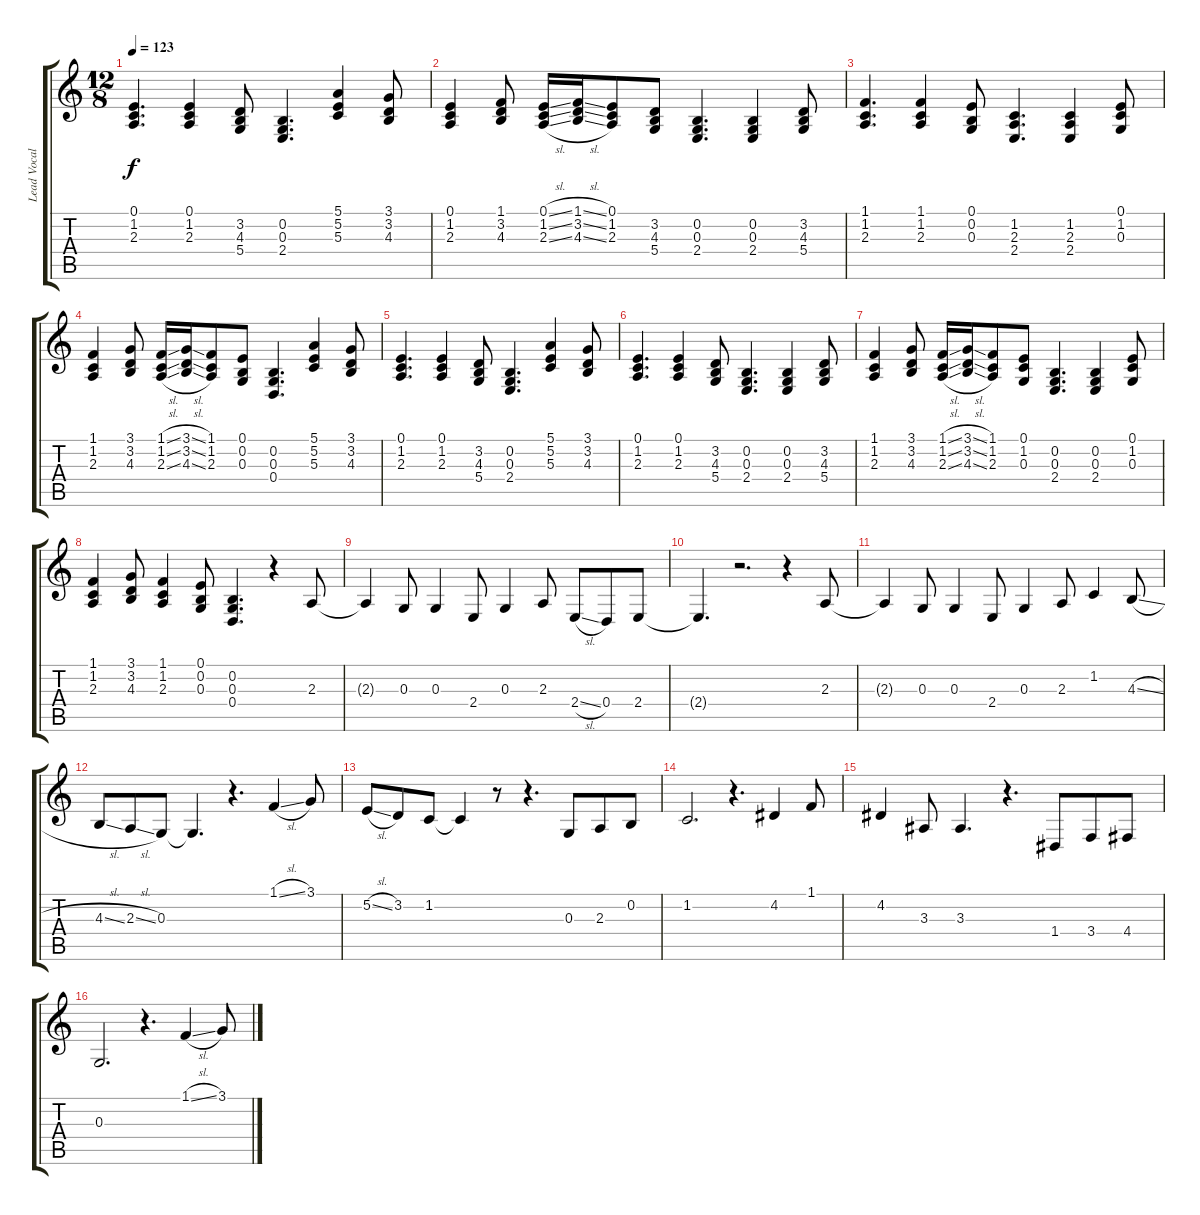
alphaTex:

\track ("Lead Vocal" "Lead Vocal") {instrument voiceoohs}
\staff {score tabs}
\tuning (E4 B3 G3 D3 A2 E2) {hide}
\ts (12 8)
\tempo 123
\clef g2
\ks c
(0.1 1.2 2.3).4{d dy f} (0.1 1.2 2.3).4 (3.2 4.3 5.4).8 (0.2 0.3 2.4).4{d} (5.1 5.2 5.3).4 (3.1 3.2 4.3).8 |
(0.1 1.2 2.3).4 (1.1 3.2 4.3).8 (0.1{sl} 1.2{sl} 2.3{sl}).16 (1.1{sl} 3.2{sl} 4.3{sl}).16 (0.1 1.2 2.3).8 (3.2 4.3 5.4).8 (0.2 0.3 2.4).4{d} (0.2 0.3 2.4).4 (3.2 4.3 5.4).8 |
(1.1 1.2 2.3).4{d} (1.1 1.2 2.3).4 (0.1 0.2 0.3).8 (1.2 2.3 2.4).4{d} (1.2 2.3 2.4).4 (0.1 1.2 0.3).8 |
(1.1 1.2 2.3).4 (3.1 3.2 4.3).8 (1.1{sl} 1.2{sl} 2.3{sl}).16 (3.1{sl} 3.2{sl} 4.3{sl}).16 (1.1 1.2 2.3).8 (0.1 0.2 0.3).8 (0.2 0.3 0.4).4{d} (5.1 5.2 5.3).4 (3.1 3.2 4.3).8 |
(0.1 1.2 2.3).4{d} (0.1 1.2 2.3).4 (3.2 4.3 5.4).8 (0.2 0.3 2.4).4{d} (5.1 5.2 5.3).4 (3.1 3.2 4.3).8 |
(0.1 1.2 2.3).4{d} (0.1 1.2 2.3).4 (3.2 4.3 5.4).8 (0.2 0.3 2.4).4{d} (0.2 0.3 2.4).4 (3.2 4.3 5.4).8 |
(1.1 1.2 2.3).4 (3.1 3.2 4.3).8 (1.1{sl} 1.2{sl} 2.3{sl}).16 (3.1{sl} 3.2{sl} 4.3{sl}).16 (1.1 1.2 2.3).8 (0.1 1.2 0.3).8 (0.2 0.3 2.4).4{d} (0.2 0.3 2.4).4 (0.1 1.2 0.3).8 |
(1.1 1.2 2.3).4 (3.1 3.2 4.3).8 (1.1 1.2 2.3).4 (0.1 0.2 0.3).8 (0.2 0.3 0.4).4{d} r.4 2.3.8 |
2.3{t}.4 0.3.8 0.3.4 2.4.8 0.3.4 2.3.8 2.4{sl}.8 0.4.8 2.4.8 |
2.4{t}.4{d} r.2{d} r.4 2.3.8 |
2.3{t}.4 0.3.8 0.3.4 2.4.8 0.3.4 2.3.8 1.2.4 4.3{sl}.8 |
4.3{sl}.8 2.3{sl}.8 0.3.8 0.3{t}.4{d} r.4{d} 1.1{sl}.4 3.1.8 |
5.2{sl}.8 3.2.8 1.2.8 1.2{t}.4 r.8 r.4{d} 0.3.8 2.3.8 0.2.8 |
1.2.2{d} r.4{d} 4.2.4 1.1.8 |
4.2.4 3.3.8 3.3.4{d} r.4{d} 1.4.8 3.4.8 4.4.8 |
0.3.2{d} r.4{d} 1.1{sl}.4 3.1.8
